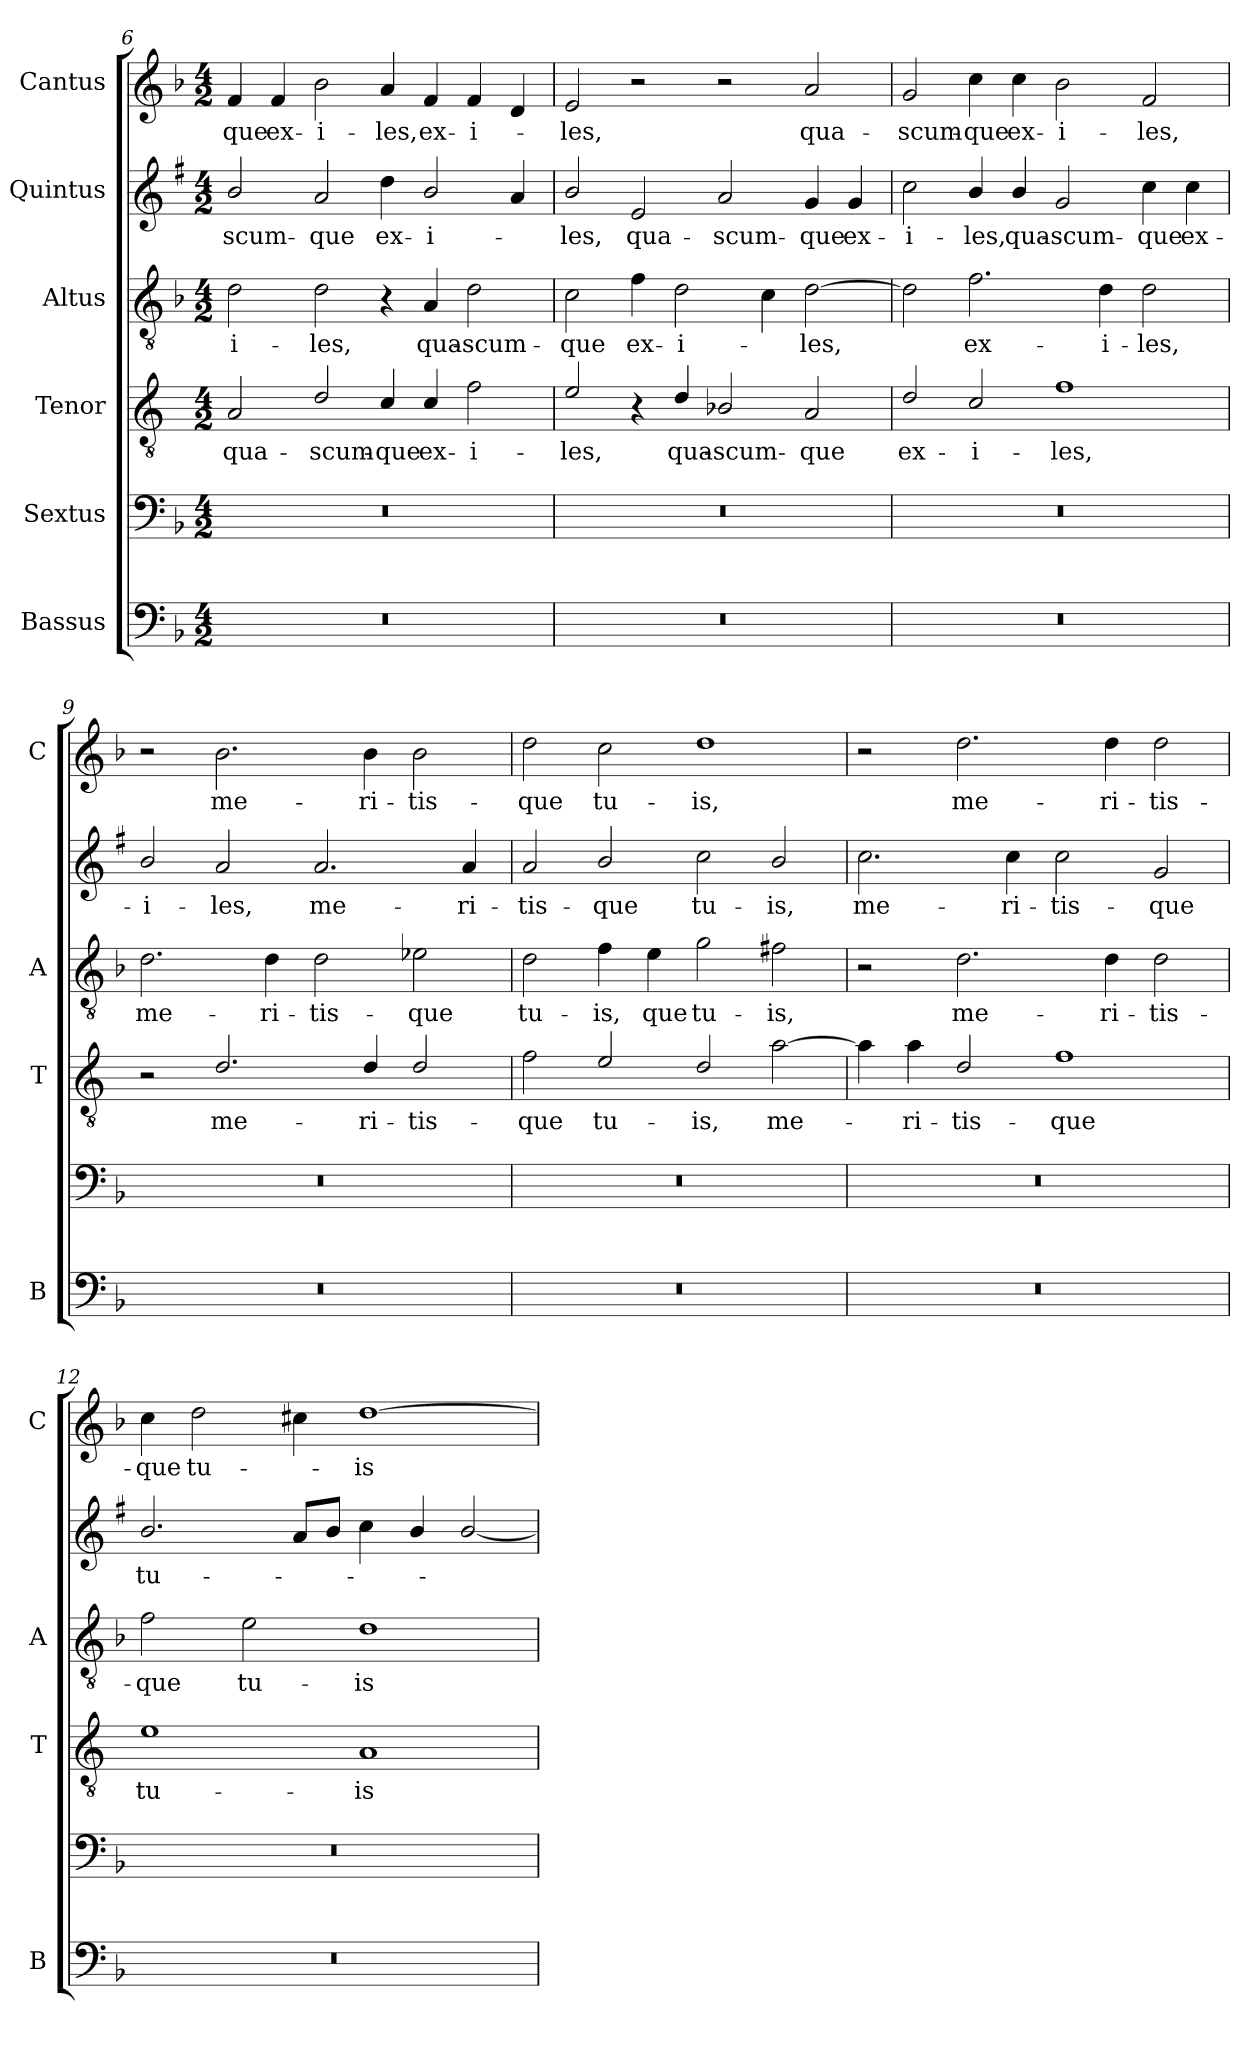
**kern	**kern	**kern	**text	**kern	**text	**kern	**text	**kern	**text
*part6	*part5	*part4	*part4	*part3	*part3	*part2	*part2	*part1	*part1
*staff6	*staff5	*staff4	*staff4	*staff3	*staff3	*staff2	*staff2	*staff1	*staff1
*I"Bassus	*I"Sextus	*I"Tenor	*	*I"Altus	*	*I"Quintus	*	*I"Cantus	*
*I'B	*	*I'T	*	*I'A	*	*	*	*I'C	*
!!LO:LB:g=z
*clefF4	*clefF4	*clefGv2	*	*clefGv2	*	*clefG2	*	*clefG2	*
*	*	*ITrd4c7	*	*	*	*ITrd1c2	*	*	*
*k[b-]	*k[b-]	*k[b-]	*	*k[b-]	*	*k[b-]	*	*k[b-]	*
*F:	*F:	*F:	*	*F:	*	*F:	*	*F:	*
*M4/2	*M4/2	*M4/2	*	*M4/2	*	*M4/2	*	*M4/2	*
=6	=6	=6	=6	=6	=6	=6	=6	=6	=6
!	!	!	!LO:LY:b	!	!LO:LY:b	!	!LO:LY:b	!	!LO:LY:b
0r	0r	2D/	qua-	2d\	-i-	2a/	-scum-	4f/	-que
!	!	!	!	!	!	!	!	!	!LO:LY:b
.	.	.	.	.	.	.	.	4f/	ex-
!	!	!	!LO:LY:b	!	!LO:LY:b	!	!LO:LY:b	!	!LO:LY:b
.	.	2G/	-scum-	2d\	-les,	2g/	-que	2b-\	-i-
!	!	!	!LO:LY:b	!	!	!	!LO:LY:b	!	!LO:LY:b
.	.	4F/	-que	4r	.	4cc\	ex-	4a/	-les,
!	!	!	!LO:LY:b	!	!LO:LY:b	!	!LO:LY:b	!	!LO:LY:b
.	.	4F/	ex-	4A/	qua-	2a/	-i-	4f/	ex-
!	!	!	!LO:LY:b	!	!LO:LY:b	!	!	!	!LO:LY:b
.	.	2B-\	-i-	2d\	-scum-	.	.	4f/	-i-
.	.	.	.	.	.	4g/	.	4d/	.
=7	=7	=7	=7	=7	=7	=7	=7	=7	=7
!	!	!	!LO:LY:b	!	!LO:LY:b	!	!LO:LY:b	!	!LO:LY:b
0r	0r	2A/	-les,	2c\	-que	2a/	-les,	2e/	-les,
!	!	!	!	!	!LO:LY:b	!	!LO:LY:b	!	!
.	.	4r	.	4f\	ex-	2d/	qua-	2r	.
!	!	!	!LO:LY:b	!	!LO:LY:b	!	!	!	!
.	.	4G/	qua-	2d\	-i-	.	.	.	.
!	!	!	!LO:LY:b	!	!	!	!LO:LY:b	!	!
.	.	2E-X/	-scum-	.	.	2g/	-scum-	2r	.
.	.	.	.	4c\	.	.	.	.	.
!	!	!	!LO:LY:b	!	!LO:LY:b	!	!LO:LY:b	!	!LO:LY:b
.	.	2D/	-que	[2d\	-les,	4f/	-que	2a/	qua-
!	!	!	!	!	!	!	!LO:LY:b	!	!
.	.	.	.	.	.	4f/	ex-	.	.
=8	=8	=8	=8	=8	=8	=8	=8	=8	=8
!	!	!	!LO:LY:b	!	!	!	!LO:LY:b	!	!LO:LY:b
0r	0r	2G/	ex-	2d\]	.	2b-\	-i-	2g/	-scum-
!	!	!	!LO:LY:b	!	!LO:LY:b	!	!LO:LY:b	!	!LO:LY:b
.	.	2F/	-i-	2.f\	ex-	4a/	-les,	4cc\	-que
!	!	!	!	!	!	!	!LO:LY:b	!	!LO:LY:b
.	.	.	.	.	.	4a/	qua-	4cc\	ex-
!	!	!	!LO:LY:b	!	!	!	!LO:LY:b	!	!LO:LY:b
.	.	1B-	-les,	.	.	2f/	-scum-	2b-\	-i-
!	!	!	!	!	!LO:LY:b	!	!	!	!
.	.	.	.	4d\	-i-	.	.	.	.
!	!	!	!	!	!LO:LY:b	!	!LO:LY:b	!	!LO:LY:b
.	.	.	.	2d\	-les,	4b-\	-que	2f/	-les,
!	!	!	!	!	!	!	!LO:LY:b	!	!
.	.	.	.	.	.	4b-\	ex-	.	.
=9	=9	=9	=9	=9	=9	=9	=9	=9	=9
!	!	!	!	!	!LO:LY:b	!	!LO:LY:b	!	!
0r	0r	2r	.	2.d\	me-	2a/	-i-	2r	.
!	!	!	!LO:LY:b	!	!	!	!LO:LY:b	!	!LO:LY:b
.	.	2.G/	me-	.	.	2g/	-les,	2.b-\	me-
!	!	!	!	!	!LO:LY:b	!	!	!	!
.	.	.	.	4d\	-ri-	.	.	.	.
!	!	!	!	!	!LO:LY:b	!	!LO:LY:b	!	!
.	.	.	.	2d\	-tis-	2.g/	me-	.	.
!	!	!	!LO:LY:b	!	!	!	!	!	!LO:LY:b
.	.	4G/	-ri-	.	.	.	.	4b-\	-ri-
!	!	!	!LO:LY:b	!	!LO:LY:b	!	!	!	!LO:LY:b
.	.	2G/	-tis-	2e-X\	-que	.	.	2b-\	-tis-
!	!	!	!	!	!	!	!LO:LY:b	!	!
.	.	.	.	.	.	4g/	-ri-	.	.
=10	=10	=10	=10	=10	=10	=10	=10	=10	=10
!	!	!	!LO:LY:b	!	!LO:LY:b	!	!LO:LY:b	!	!LO:LY:b
0r	0r	2B-\	-que	2d\	tu-	2g/	-tis-	2dd\	-que
!	!	!	!LO:LY:b	!	!LO:LY:b	!	!LO:LY:b	!	!LO:LY:b
.	.	2A/	tu-	4f\	-is,	2a/	-que	2cc\	tu-
!	!	!	!	!	!LO:LY:b	!	!	!	!
.	.	.	.	4e\	que	.	.	.	.
!	!	!	!LO:LY:b	!	!LO:LY:b	!	!LO:LY:b	!	!LO:LY:b
.	.	2G/	-is,	2g\	tu-	2b-\	tu-	1dd	-is,
!	!	!	!LO:LY:b	!	!LO:LY:b	!	!LO:LY:b	!	!
.	.	[2d\	me-	2f#X\	-is,	2a/	-is,	.	.
=11	=11	=11	=11	=11	=11	=11	=11	=11	=11
!	!	!	!	!	!	!	!LO:LY:b	!	!
0r	0r	4d\]	.	2r	.	2.b-\	me-	2r	.
!	!	!	!LO:LY:b	!	!	!	!	!	!
.	.	4d\	-ri-	.	.	.	.	.	.
!	!	!	!LO:LY:b	!	!LO:LY:b	!	!	!	!LO:LY:b
.	.	2G/	-tis-	2.d\	me-	.	.	2.dd\	me-
!	!	!	!	!	!	!	!LO:LY:b	!	!
.	.	.	.	.	.	4b-\	-ri-	.	.
!	!	!	!LO:LY:b	!	!	!	!LO:LY:b	!	!
.	.	1B-	-que	.	.	2b-\	-tis-	.	.
!	!	!	!	!	!LO:LY:b	!	!	!	!LO:LY:b
.	.	.	.	4d\	-ri-	.	.	4dd\	-ri-
!	!	!	!	!	!LO:LY:b	!	!LO:LY:b	!	!LO:LY:b
.	.	.	.	2d\	-tis-	2f/	-que	2dd\	-tis-
!!LO:LB:g=z
=12	=12	=12	=12	=12	=12	=12	=12	=12	=12
!	!	!	!LO:LY:b	!	!LO:LY:b	!	!LO:LY:b	!	!LO:LY:b
0r	0r	1A	tu-	2f\	-que	2.a/	tu-	4cc\	-que
!	!	!	!	!	!	!	!	!	!LO:LY:b
.	.	.	.	.	.	.	.	2dd\	tu-
!	!	!	!	!	!LO:LY:b	!	!	!	!
.	.	.	.	2e\	tu-	.	.	.	.
.	.	.	.	.	.	8g/L	.	4cc#X\	.
.	.	.	.	.	.	8a/J	.	.	.
!	!	!	!LO:LY:b	!	!LO:LY:b	!	!	!	!LO:LY:b
.	.	1D	-is	1d	-is	4b-\	.	[1dd	-is
.	.	.	.	.	.	4a/	.	.	.
.	.	.	.	.	.	[2a/	.	.	.
=	=	=	=	=	=	=	=	=	=
*-	*-	*-	*-	*-	*-	*-	*-	*-	*-
